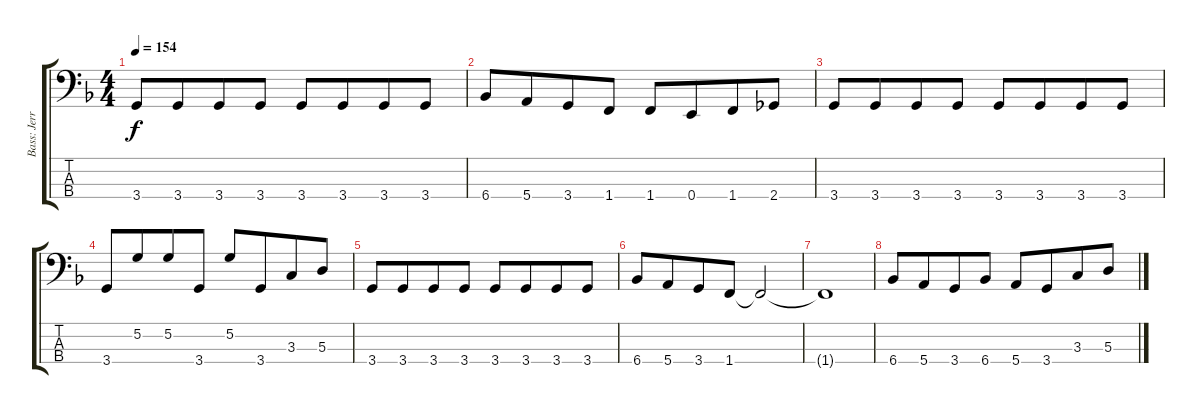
\track ("Bass: Jerry" "Bass: Jerr") {instrument electricbassfinger}
\staff {score tabs}
\tuning (G2 D2 A1 E1) {hide}
\ts (4 4)
\tempo 154
\clef f4
\ks f
3.4.8{dy f} 3.4.8{beam merge} 3.4.8 3.4.8 3.4.8 3.4.8{beam merge} 3.4.8 3.4.8 |
6.4.8 5.4.8{beam merge} 3.4.8 1.4.8 1.4.8 0.4.8{beam merge} 1.4.8 2.4.8 |
3.4.8 3.4.8{beam merge} 3.4.8 3.4.8 3.4.8 3.4.8{beam merge} 3.4.8 3.4.8 |
3.4.8 5.2.8{beam merge} 5.2.8 3.4.8 5.2.8 3.4.8{beam merge} 3.3.8 5.3.8 |
3.4.8 3.4.8{beam merge} 3.4.8 3.4.8 3.4.8 3.4.8{beam merge} 3.4.8 3.4.8 |
6.4.8 5.4.8{beam merge} 3.4.8 1.4.8 1.4{t}.2 |
1.4{t}.1 |
6.4.8 5.4.8{beam merge} 3.4.8 6.4.8 5.4.8 3.4.8{beam merge} 3.3.8 5.3.8
